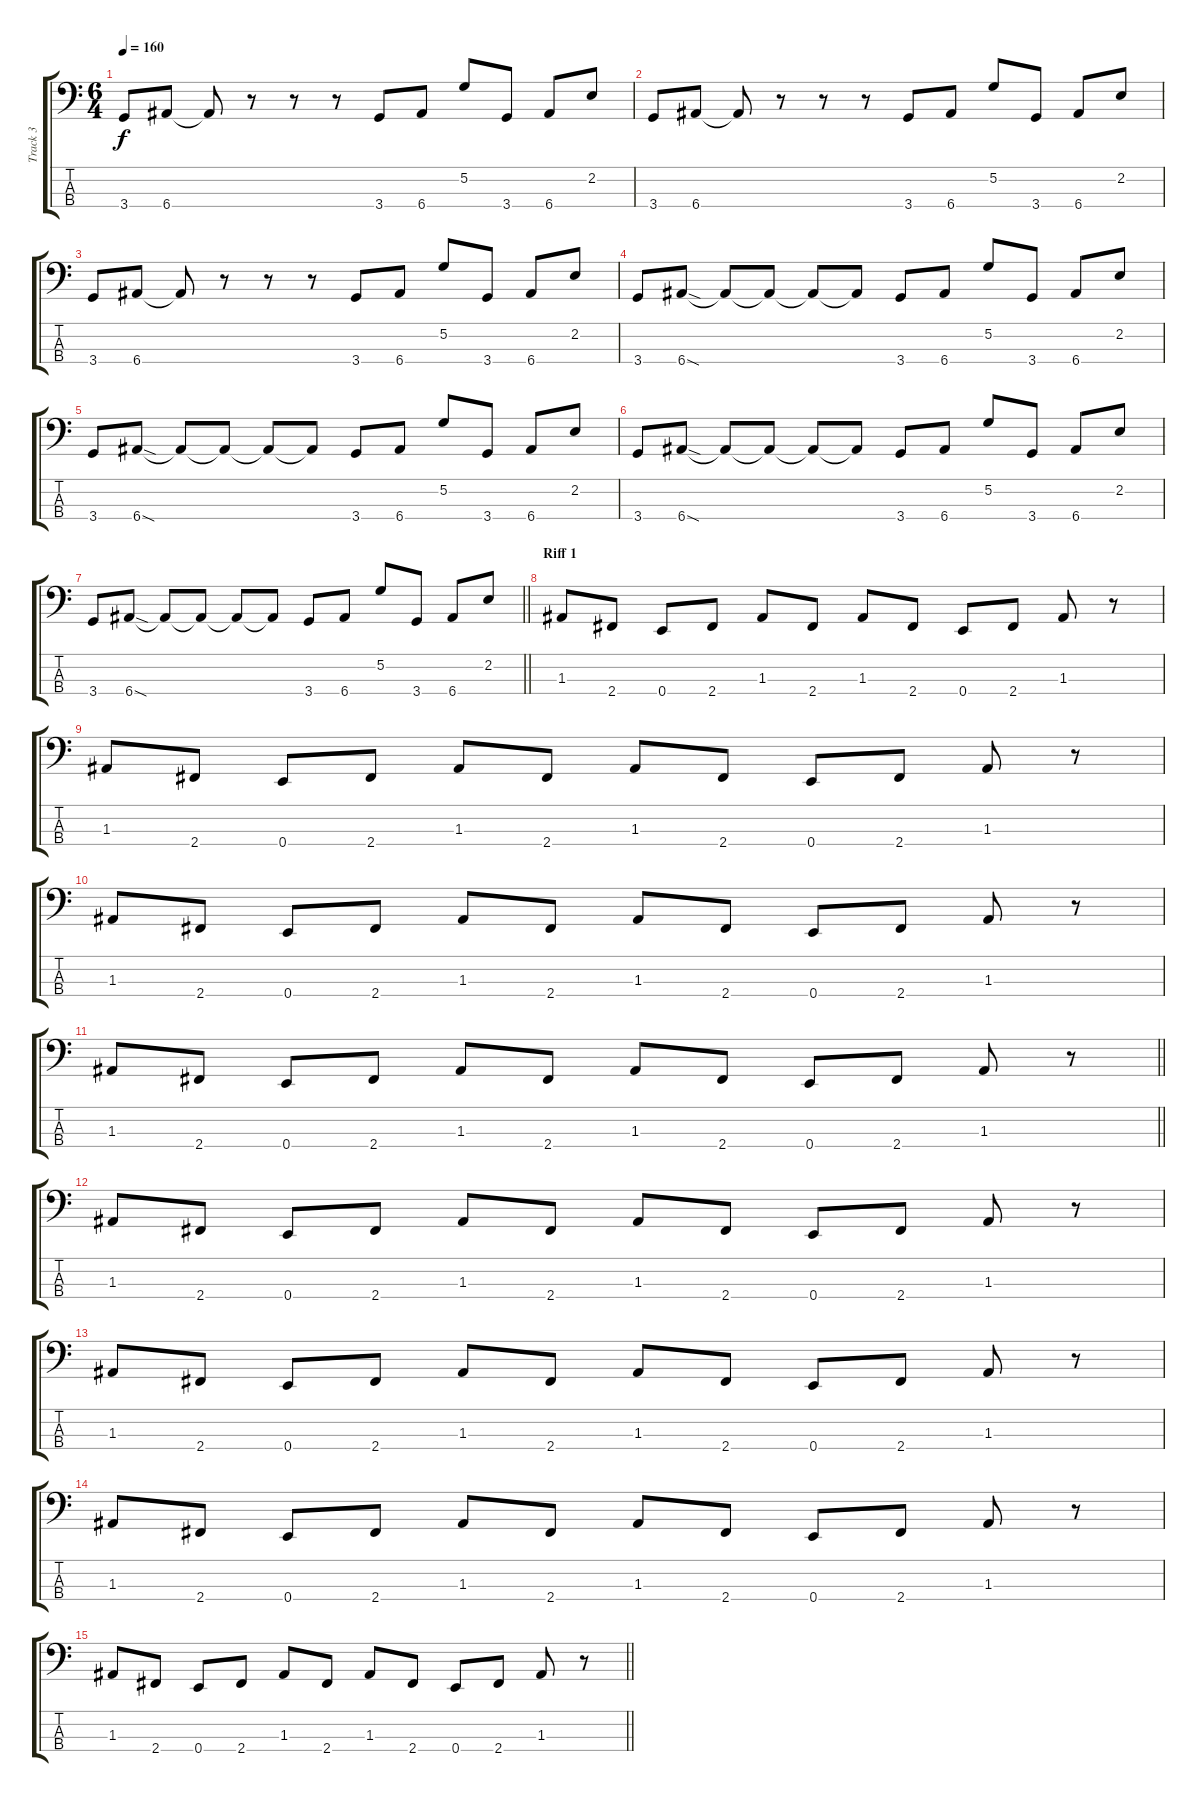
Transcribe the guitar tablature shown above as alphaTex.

\track ("Track 3" "Track 3") {instrument electricbassfinger}
\staff {score tabs}
\tuning (G2 D2 A1 E1) {hide}
\ts (6 4)
\tempo 160
\clef f4
\ks c
3.4.8{dy f} 6.4.8 6.4{t}.8 r.8 r.8 r.8 3.4.8 6.4.8 5.2.8 3.4.8 6.4.8 2.2.8 |
3.4.8 6.4.8 6.4{t}.8 r.8 r.8 r.8 3.4.8 6.4.8 5.2.8 3.4.8 6.4.8 2.2.8 |
3.4.8 6.4.8 6.4{t}.8 r.8 r.8 r.8 3.4.8 6.4.8 5.2.8 3.4.8 6.4.8 2.2.8 |
3.4.8 6.4{sod}.8 6.4{t}.8 6.4{t}.8 6.4{t}.8 6.4{t}.8 3.4.8 6.4.8 5.2.8 3.4.8 6.4.8 2.2.8 |
3.4.8 6.4{sod}.8 6.4{t}.8 6.4{t}.8 6.4{t}.8 6.4{t}.8 3.4.8 6.4.8 5.2.8 3.4.8 6.4.8 2.2.8 |
3.4.8 6.4{sod}.8 6.4{t}.8 6.4{t}.8 6.4{t}.8 6.4{t}.8 3.4.8 6.4.8 5.2.8 3.4.8 6.4.8 2.2.8 |
\barLineRight lightlight
3.4.8 6.4{sod}.8 6.4{t}.8 6.4{t}.8 6.4{t}.8 6.4{t}.8 3.4.8 6.4.8 5.2.8 3.4.8 6.4.8 2.2.8 |
\section ("" "Riff 1")
1.3.8 2.4.8 0.4.8 2.4.8 1.3.8 2.4.8 1.3.8 2.4.8 0.4.8 2.4.8 1.3.8 r.8 |
1.3.8 2.4.8 0.4.8 2.4.8 1.3.8 2.4.8 1.3.8 2.4.8 0.4.8 2.4.8 1.3.8 r.8 |
1.3.8 2.4.8 0.4.8 2.4.8 1.3.8 2.4.8 1.3.8 2.4.8 0.4.8 2.4.8 1.3.8 r.8 |
\barLineRight lightlight
1.3.8 2.4.8 0.4.8 2.4.8 1.3.8 2.4.8 1.3.8 2.4.8 0.4.8 2.4.8 1.3.8 r.8 |
1.3.8 2.4.8 0.4.8 2.4.8 1.3.8 2.4.8 1.3.8 2.4.8 0.4.8 2.4.8 1.3.8 r.8 |
1.3.8 2.4.8 0.4.8 2.4.8 1.3.8 2.4.8 1.3.8 2.4.8 0.4.8 2.4.8 1.3.8 r.8 |
1.3.8 2.4.8 0.4.8 2.4.8 1.3.8 2.4.8 1.3.8 2.4.8 0.4.8 2.4.8 1.3.8 r.8 |
\barLineRight lightlight
1.3.8 2.4.8 0.4.8 2.4.8 1.3.8 2.4.8 1.3.8 2.4.8 0.4.8 2.4.8 1.3.8 r.8
